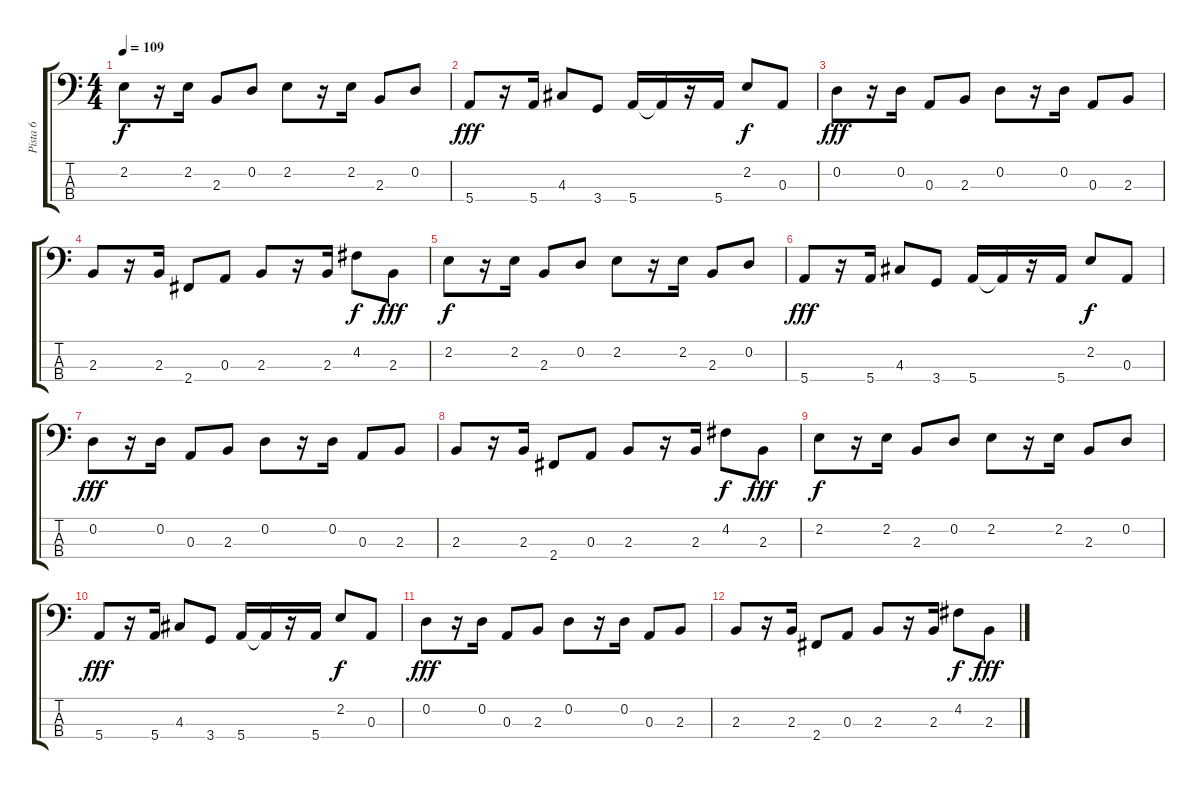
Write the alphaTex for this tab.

\track ("Pista 6" "Pista 6") {instrument electricbassfinger}
\staff {score tabs}
\tuning (G2 D2 A1 E1) {hide}
\ts (4 4)
\tempo 109
\clef f4
\ks c
2.2.8{dy f} r.16 2.2.16 2.3.8 0.2.8 2.2.8 r.16 2.2.16 2.3.8 0.2.8 |
5.4.8{dy fff} r.16 5.4.16 4.3.8 3.4.8 5.4.16 5.4{t}.16 r.16 5.4.16 2.2.8{dy f} 0.3.8 |
0.2.8{dy fff} r.16 0.2.16 0.3.8 2.3.8 0.2.8 r.16 0.2.16 0.3.8 2.3.8 |
2.3.8 r.16 2.3.16 2.4.8 0.3.8 2.3.8 r.16 2.3.16 4.2.8{dy f} 2.3.8{dy fff} |
2.2.8{dy f} r.16 2.2.16 2.3.8 0.2.8 2.2.8 r.16 2.2.16 2.3.8 0.2.8 |
5.4.8{dy fff} r.16 5.4.16 4.3.8 3.4.8 5.4.16 5.4{t}.16 r.16 5.4.16 2.2.8{dy f} 0.3.8 |
0.2.8{dy fff} r.16 0.2.16 0.3.8 2.3.8 0.2.8 r.16 0.2.16 0.3.8 2.3.8 |
2.3.8 r.16 2.3.16 2.4.8 0.3.8 2.3.8 r.16 2.3.16 4.2.8{dy f} 2.3.8{dy fff} |
2.2.8{dy f} r.16 2.2.16 2.3.8 0.2.8 2.2.8 r.16 2.2.16 2.3.8 0.2.8 |
5.4.8{dy fff} r.16 5.4.16 4.3.8 3.4.8 5.4.16 5.4{t}.16 r.16 5.4.16 2.2.8{dy f} 0.3.8 |
0.2.8{dy fff} r.16 0.2.16 0.3.8 2.3.8 0.2.8 r.16 0.2.16 0.3.8 2.3.8 |
2.3.8 r.16 2.3.16 2.4.8 0.3.8 2.3.8 r.16 2.3.16 4.2.8{dy f} 2.3.8{dy fff}
